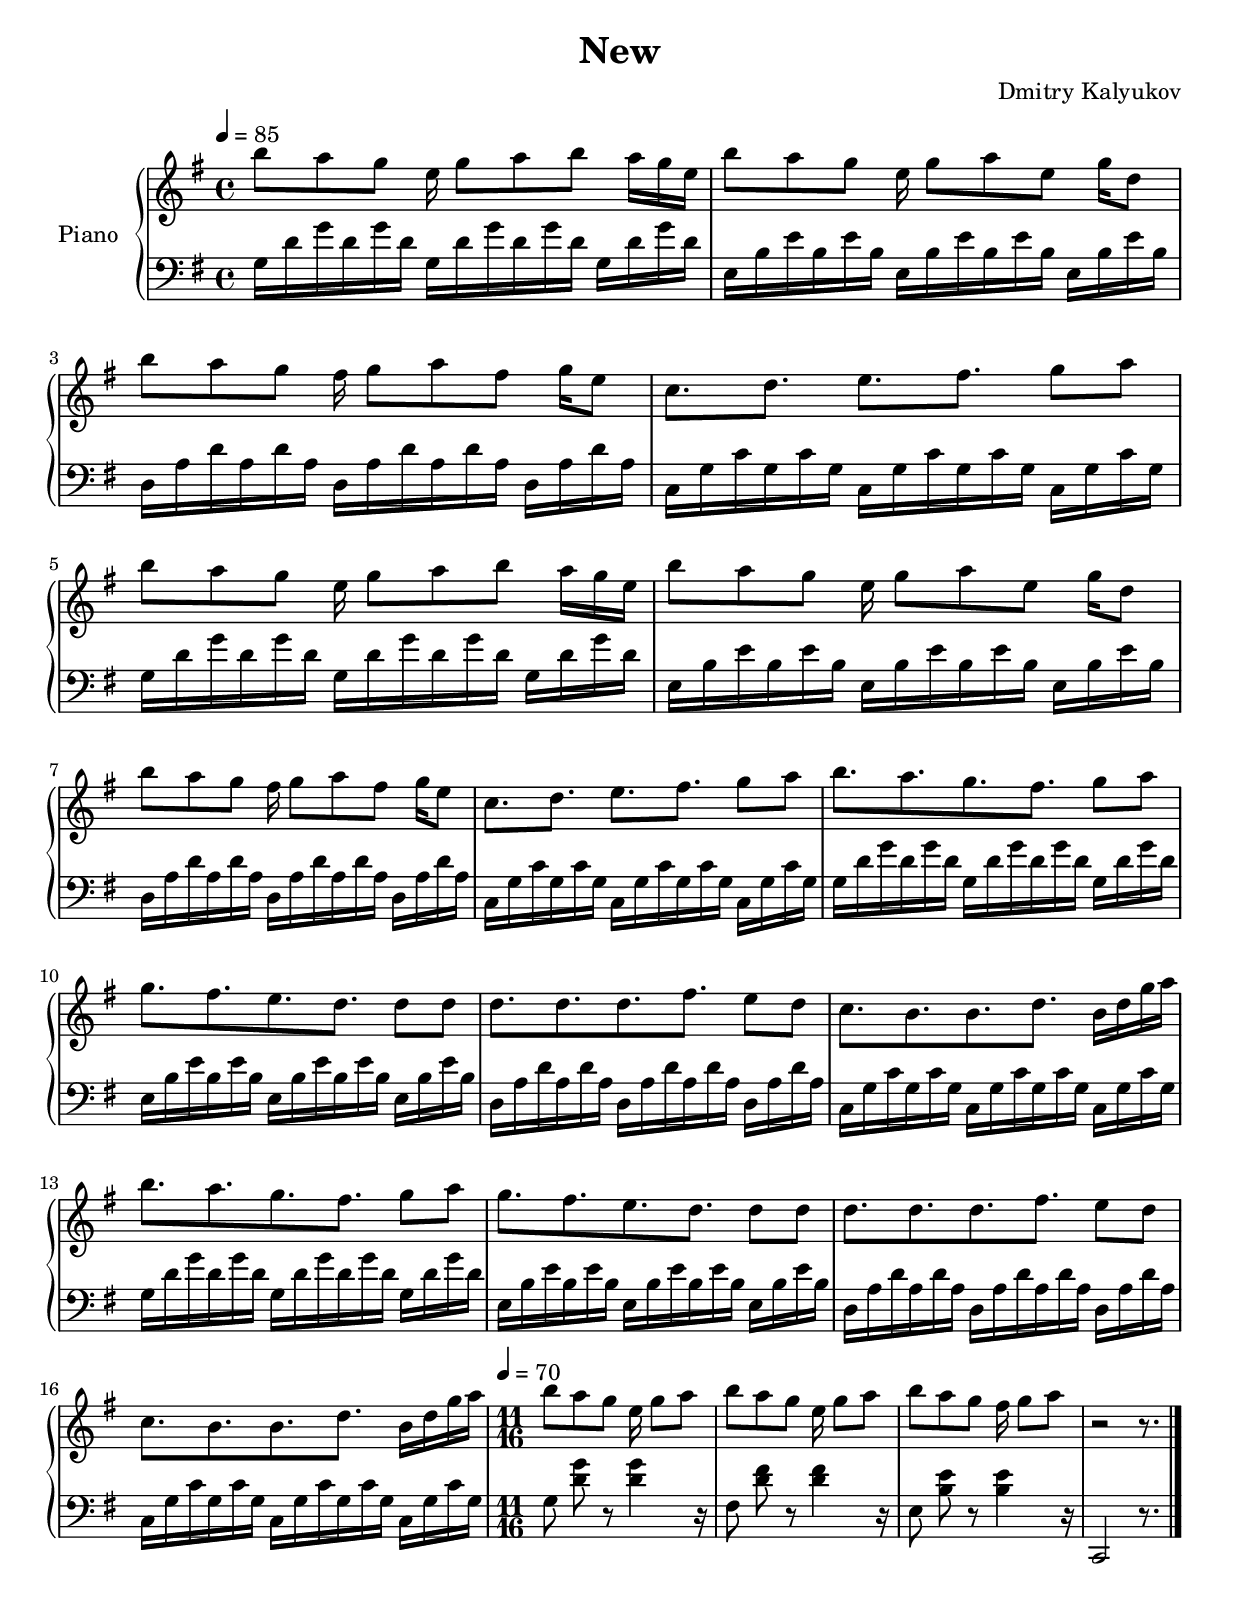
\version "2.20.0"

\header {
  title = "New"
  composer = "Dmitry Kalyukov"
  instruments = "piano"
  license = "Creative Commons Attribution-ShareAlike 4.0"
}

\paper {
  top-margin = 1.5\cm
  bottom-margin = 2\cm
}

upperA = \relative c'' {
  \repeat unfold 2 {
    b'8[ a g8] e16 g8[ a8 b8] a16 g e
    b'8[ a g8] e16 g8[ a8 e8] g16 d8
    b'8[ a g8] fis16 g8[ a8 fis8] g16 e8
    c8.[ d] e[ fis] g8 a
  }
}

upperB = \relative c'' {
  \repeat unfold 2 {
    b'8. a g fis g8 a
    g8. fis e d d8 d
    d8. d d fis e8 d
    c8. b b d b16 d g a
  }
}

lowerAB = \relative c' {
  \repeat unfold 4 {
    g16[ d' g d g d]  g,[ d' g d g d]  g,[ d' g d]
    e,16[ b' e b e b]  e,[ b' e b e b]  e,[ b' e b]
    d,16[ a' d a d a]  d,[ a' d a d a]  d,[ a' d a]
    c,16[ g' c g c g]  c,[ g' c g c g]  c,[ g' c g]
  }
}

upperCoda = \relative c'' {
  b'8[ a g8]  e16 g8[ a8]
  b8[ a g8]  e16 g8[ a8]
  b8[ a g8]  fis16 g8[ a8]
  r2  r8.
  \bar "|."
}

lowerCoda = \relative c' {
  g8 <d' g>  r8  <d g>4  r16
  fis,8 <d' fis>  r8  <d fis>4  r16
  e,8 <b' e>  r8  <b e>4  r16
  c,,2  r8.
}


upper = \relative c'' {
  \clef treble
  \time 4/4
  \key g \major
  \tempo 4 = 85

  \upperA
  \upperB

  \time 11/16
  \tempo 4 = 70
  \upperCoda
}

lower = \relative c {
  \clef bass
  \time 4/4
  \key g \major

  \lowerAB
  \lowerCoda
}

\score {
  \new PianoStaff <<
    \set PianoStaff.instrumentName = "Piano"
    \new Staff = "upper" \upper
    \new Staff = "lower" \lower
  >>
  \layout { }
  \midi { }
}
